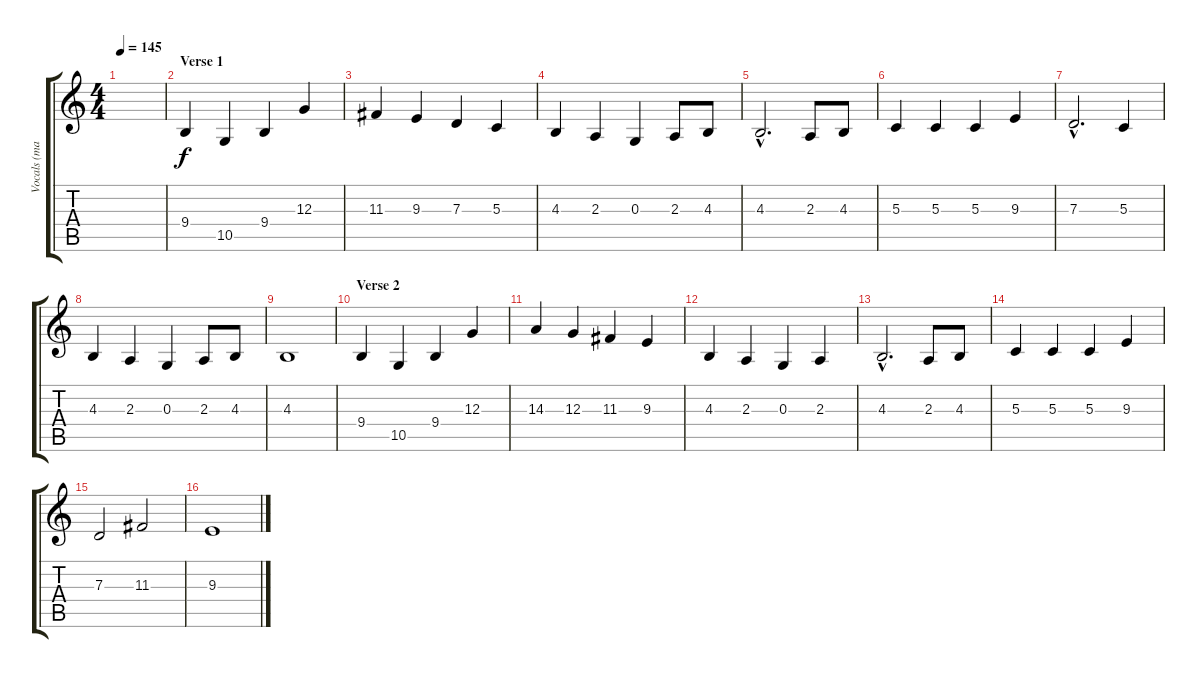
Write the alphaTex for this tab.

\track ("Vocals (may)" "Vocals (ma") {instrument choiraahs}
\staff {score tabs}
\tuning (E4 B3 G3 D3 A2 E2) {hide}
\ts (4 4)
\tempo 145
\clef g2
\ks c
|
\section ("" "Verse 1")
9.4.4 10.5.4 9.4.4 12.3.4 |
11.3.4 9.3.4 7.3.4 5.3.4 |
4.3.4 2.3.4 0.3.4 2.3.8 4.3.8 |
4.3{hac}.2{d} 2.3.8 4.3.8 |
5.3.4 5.3.4 5.3.4 9.3.4 |
7.3{hac}.2{d} 5.3.4 |
4.3.4 2.3.4 0.3.4 2.3.8 4.3.8 |
4.3.1 |
\section ("" "Verse 2")
9.4.4 10.5.4 9.4.4 12.3.4 |
14.3.4 12.3.4 11.3.4 9.3.4 |
4.3.4 2.3.4 0.3.4 2.3.4 |
4.3{hac}.2{d} 2.3.8 4.3.8 |
5.3.4 5.3.4 5.3.4 9.3.4 |
7.3.2 11.3.2 |
9.3.1
